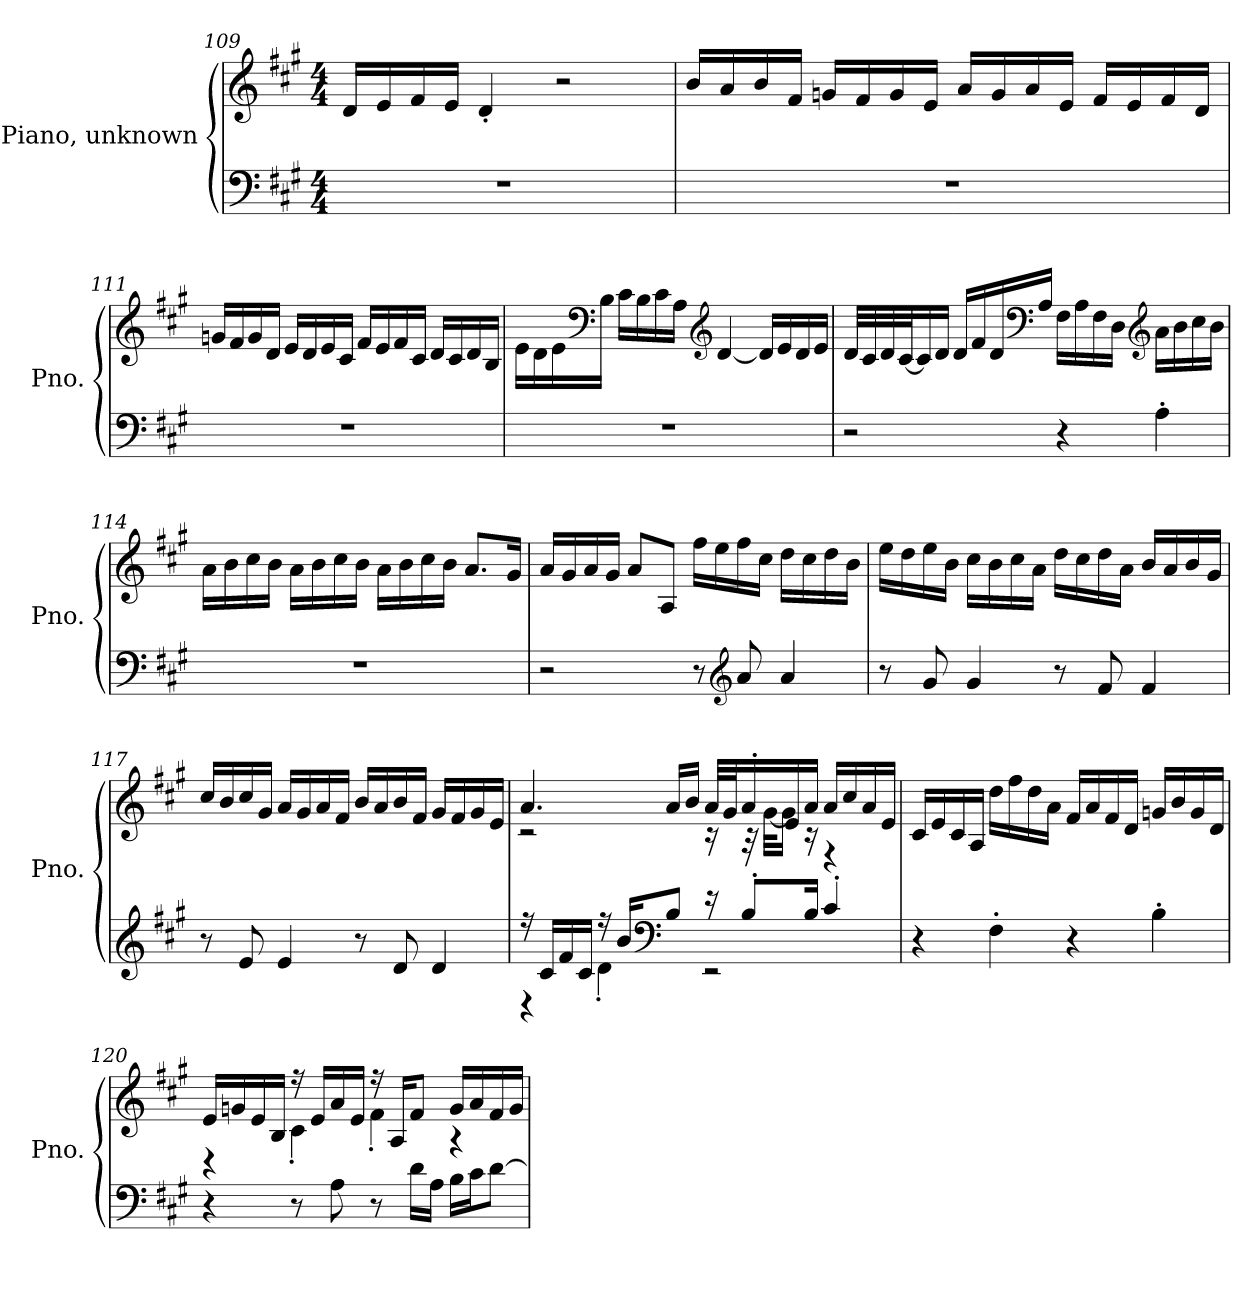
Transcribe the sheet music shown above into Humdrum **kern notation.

**kern	**kern
*part1	*part1
*staff2	*staff1
*I"Piano, unknown	*
*I'Pno.	*
*clefF4	*clefG2
*k[f#c#g#]	*k[f#c#g#]
*M4/4	*M4/4
=109	=109
1r	16d/LL
.	16e/
.	16f#/
.	16e/JJ
.	4d'/
.	2r
=110	=110
1r	16b/LL
.	16a/
.	16b/
.	16f#/JJ
.	16gn/LL
.	16f#/
.	16g/
.	16e/JJ
.	16a/LL
.	16g/
.	16a/
.	16e/JJ
.	16f#/LL
.	16e/
.	16f#/
.	16d/JJ
!!LO:LB:g=z
=111	=111
1r	16gn/LL
.	16f#/
.	16g/
.	16d/JJ
.	16e/LL
.	16d/
.	16e/
.	16c#/JJ
.	16f#/LL
.	16e/
.	16f#/
.	16c#/JJ
.	16d/LL
.	16c#/
.	16d/
.	16B/JJ
=112	=112
1r	16e\LL
.	16d\
.	16e\
*	*clefF4
.	16B\JJ
.	16c#\LL
.	16B\
.	16c#\
.	16A\JJ
*	*clefG2
.	[4d/
.	16d/LL]
.	16e/
.	16d/
.	16e/JJ
!!LO:LB:g=z
=113	=113
2r	32d/LLL
.	32c#/
.	32d/
.	[32c#/J
.	16c#/]
.	16d/JJ
.	16d/LL
.	16f#/
.	16d/
*	*clefF4
.	16A/JJ
4r	16F#\LL
.	16A\
.	16F#\
.	16D\JJ
*	*clefG2
4A'\	16a\LL
.	16b\
.	16cc#\
.	16b\JJ
=114	=114
1r	16a\LL
.	16b\
.	16cc#\
.	16b\JJ
.	16a\LL
.	16b\
.	16cc#\
.	16b\JJ
.	16a\LL
.	16b\
.	16cc#\
.	16b\JJ
.	8.a/L
.	16g#/Jk
!!LO:LB:g=z
=115	=115
2r	16a/LL
.	16g#/
.	16a/
.	16g#/JJ
.	8a/L
.	8A/J
8r	16ff#\LL
.	16ee\
*clefG2	*
8a/	16ff#\
.	16cc#\JJ
4a/	16dd\LL
.	16cc#\
.	16dd\
.	16b\JJ
=116	=116
8r	16ee\LL
.	16dd\
8g#/	16ee\
.	16b\JJ
4g#/	16cc#\LL
.	16b\
.	16cc#\
.	16a\JJ
8r	16dd\LL
.	16cc#\
8f#/	16dd\
.	16a\JJ
4f#/	16b/LL
.	16a/
.	16b/
.	16g#/JJ
!!LO:LB:g=z
=117	=117
8r	16cc#/LL
.	16b/
8e/	16cc#/
.	16g#/JJ
4e/	16a/LL
.	16g#/
.	16a/
.	16f#/JJ
8r	16b/LL
.	16a/
8d/	16b/
.	16f#/JJ
4d/	16g#/LL
.	16f#/
.	16g#/
.	16e/JJ
=118	=118
*^	*^
16r	4r	4.a/	2r
16c#/LL	.	.	.
16f#/	.	.	.
16c#/JJ	.	.	.
16r	4d'\	.	.
16b/KL	.	.	.
*clefF4	*	*	*
8B/J	.	16a/LL	.
.	.	16b/JJ	.
16r	2r	32a/LLL	16r
.	.	32g#/J	.
8B'/L	.	16a'/	32r
.	.	.	[32g#\KLL
.	.	16e/	16g#\JJ]
16B/Jk	.	16a/JJ	16r
4c#'/	.	16a/LL	4r
.	.	16cc#/	.
.	.	16a/	.
.	.	16e/JJ	.
*v	*v	*	*
*	*v	*v
!!LO:LB:g=z
=119	=119
4r	16c#/LL
.	16e/
.	16c#/
.	16A/JJ
4F#'\	16dd\LL
.	16ff#\
.	16dd\
.	16a\JJ
4r	16f#/LL
.	16a/
.	16f#/
.	16d/JJ
4B'\	16gn/LL
.	16b/
.	16g/
.	16d/JJ
=120	=120
*	*^
4r	16e/LL	4r
.	16gn/	.
.	16e/	.
.	16B/JJ	.
8r	16r	4c#'\
.	16e/LL	.
8A\	16a/	.
.	16e/JJ	.
8r	16r	4f#'\
.	16A/KL	.
16d\LL	8f#/J	.
16A\JJ	.	.
16B\LL	16g/LL	4r
16c#\J	16a/	.
[8d\J	16f#/	.
.	16g/JJ	.
*	*v	*v
=	=
*-	*-
